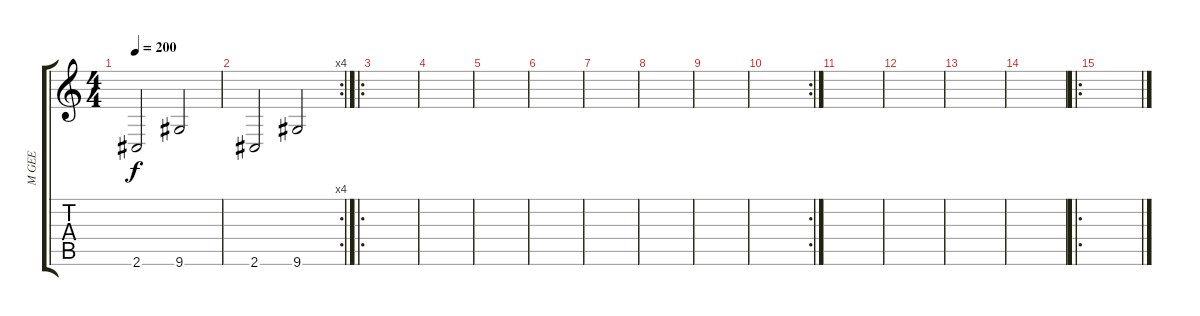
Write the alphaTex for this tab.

\track ("M GEE" "M GEE") {instrument distortionguitar}
\staff {score tabs}
\tuning (Db4 Ab3 E3 B2 Gb2 B1) {hide}
\ts (4 4)
\tempo 200
\clef g2
\ks c
2.6.2{dy f} 9.6.2 |
\rc 4
2.6.2 9.6.2 |
\ro
|
|
|
|
|
|
|
\rc 2
|
|
|
|
|
\ro
